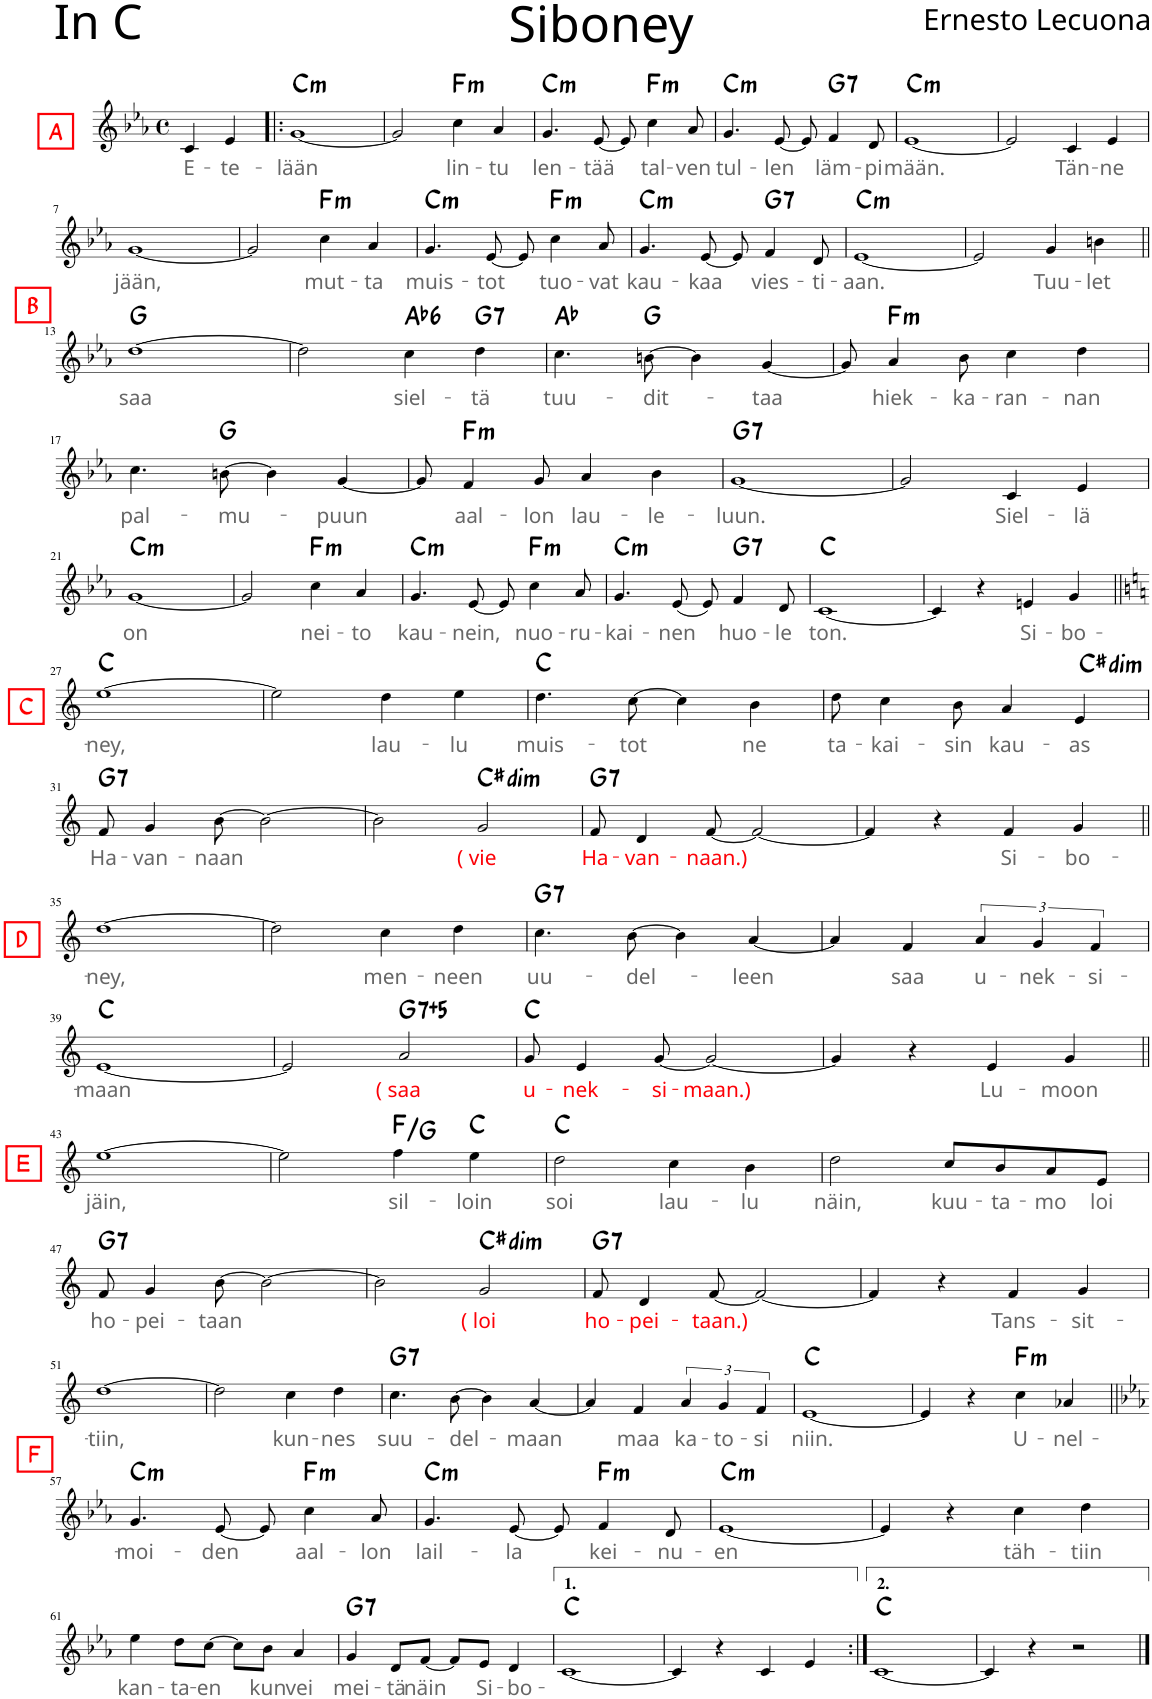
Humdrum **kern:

**kern	**text	**harte
*part1	*part1	*part1
*staff1	*staff1	*
*I"Piano	*	*
*I'Pno.	*	*
*clefG2	*	*
*k[b-e-a-]	*	*
*M4/4	*	*
*met(c)	*	*
=	=	=
!	!LO:LY:b:color=#666666	!
4c/	E-	.
!	!LO:LY:b:color=#666666	!
4e-/	-te-	.
=1!|:	=1!|:	=1!|:
!LO:TX:a:B:color=#FF0000:t=A	!	!
!	!LO:LY:b:color=#666666	!LO:H:kt=m
[1g	-lään	C:min
=2	=2	=2
2g/]	.	.
!	!LO:LY:b:color=#666666	!LO:H:kt=m
4cc\	lin-	F:min
!	!LO:LY:b:color=#666666	!
4a-/	-tu	.
=3	=3	=3
!	!LO:LY:b:color=#666666	!LO:H:kt=m
4.g/	len-	C:min
!	!LO:LY:b:color=#666666	!
[8e-/	-tää	.
8e-/]	.	.
!	!LO:LY:b:color=#666666	!LO:H:kt=m
4cc\	tal-	F:min
!	!LO:LY:b:color=#666666	!
8a-/	-ven	.
=4	=4	=4
!	!LO:LY:b:color=#666666	!LO:H:kt=m
4.g/	tul-	C:min
!	!LO:LY:b:color=#666666	!
[8e-/	-len	.
8e-/]	.	.
!	!LO:LY:b:color=#666666	!LO:H:kt=7
4f/	läm-	G:7
!	!LO:LY:b:color=#666666	!
8d/	-pi	.
=5	=5	=5
!	!LO:LY:b:color=#666666	!LO:H:kt=m
[1e-	mään.	C:min
=6	=6	=6
2e-/]	.	.
!	!LO:LY:b:color=#666666	!
4c/	Tän-	.
!	!LO:LY:b:color=#666666	!
4e-/	-ne	.
!!LO:LB:g=z
=7	=7	=7
!	!LO:LY:b:color=#666666	!
[1g	jään,	.
=8	=8	=8
2g/]	.	.
!	!LO:LY:b:color=#666666	!LO:H:kt=m
4cc\	mut-	F:min
!	!LO:LY:b:color=#666666	!
4a-/	-ta	.
=9	=9	=9
!	!LO:LY:b:color=#666666	!LO:H:kt=m
4.g/	muis-	C:min
!	!LO:LY:b:color=#666666	!
[8e-/	-tot	.
8e-/]	.	.
!	!LO:LY:b:color=#666666	!LO:H:kt=m
4cc\	tuo-	F:min
!	!LO:LY:b:color=#666666	!
8a-/	-vat	.
=10	=10	=10
!	!LO:LY:b:color=#666666	!LO:H:kt=m
4.g/	kau-	C:min
!	!LO:LY:b:color=#666666	!
[8e-/	-kaa	.
8e-/]	.	.
!	!LO:LY:b:color=#666666	!LO:H:kt=7
4f/	vies-	G:7
!	!LO:LY:b:color=#666666	!
8d/	-ti-	.
=11	=11	=11
!	!LO:LY:b:color=#666666	!LO:H:kt=m
[1e-	-aan.	C:min
=12	=12	=12
2e-/]	.	.
!	!LO:LY:b:color=#666666	!
4g/	Tuu-	.
!	!LO:LY:b:color=#666666	!
4bn\	-let	.
!!LO:LB:g=z
=13||	=13||	=13||
!LO:TX:a:B:color=#FF0000:t=B	!	!
!	!LO:LY:b:color=#666666	!
[1dd	saa	G:maj
=14	=14	=14
2dd\]	.	.
!	!LO:LY:b:color=#666666	!LO:H:kt=6
4cc\	siel-	Ab:maj6
!	!LO:LY:b:color=#666666	!LO:H:kt=7
4dd\	-tä	G:7
=15	=15	=15
!	!LO:LY:b:color=#666666	!
4.cc\	tuu-	Ab:maj
!	!LO:LY:b:color=#666666	!
[8bn\	-dit-	G:maj
4b\]	.	.
!	!LO:LY:b:color=#666666	!
[4g/	-taa	.
=16	=16	=16
8g/]	.	.
!	!LO:LY:b:color=#666666	!LO:H:kt=m
4a-/	hiek-	F:min
!	!LO:LY:b:color=#666666	!
8b-\	-ka-	.
!	!LO:LY:b:color=#666666	!
4cc\	-ran-	.
!	!LO:LY:b:color=#666666	!
4dd\	-nan	.
!!LO:LB:g=z
=17	=17	=17
!	!LO:LY:b:color=#666666	!
4.cc\	pal-	.
!	!LO:LY:b:color=#666666	!
[8bn\	-mu-	G:maj
4b\]	.	.
!	!LO:LY:b:color=#666666	!
[4g/	-puun	.
=18	=18	=18
8g/]	.	.
!	!LO:LY:b:color=#666666	!LO:H:kt=m
4f/	aal-	F:min
!	!LO:LY:b:color=#666666	!
8g/	-lon	.
!	!LO:LY:b:color=#666666	!
4a-/	lau-	.
!	!LO:LY:b:color=#666666	!
4b-\	-le-	.
=19	=19	=19
!	!LO:LY:b:color=#666666	!LO:H:kt=7
[1g	-luun.	G:7
=20	=20	=20
2g/]	.	.
!	!LO:LY:b:color=#666666	!
4c/	Siel-	.
!	!LO:LY:b:color=#666666	!
4e-/	-lä	.
!!LO:LB:g=z
=21	=21	=21
!	!LO:LY:b:color=#666666	!LO:H:kt=m
[1g	on	C:min
=22	=22	=22
2g/]	.	.
!	!LO:LY:b:color=#666666	!LO:H:kt=m
4cc\	nei-	F:min
!	!LO:LY:b:color=#666666	!
4a-/	-to	.
=23	=23	=23
!	!LO:LY:b:color=#666666	!LO:H:kt=m
4.g/	kau-	C:min
!	!LO:LY:b:color=#666666	!
[8e-/	-nein,	.
8e-/]	.	.
!	!LO:LY:b:color=#666666	!LO:H:kt=m
4cc\	nuo-	F:min
!	!LO:LY:b:color=#666666	!
8a-/	-ru-	.
=24	=24	=24
!	!LO:LY:b:color=#666666	!LO:H:kt=m
4.g/	-kai-	C:min
!	!LO:LY:b:color=#666666	!
(8e-/	-nen	.
8e-/)	.	.
!	!LO:LY:b:color=#666666	!LO:H:kt=7
4f/	huo-	G:7
!	!LO:LY:b:color=#666666	!
8d/	-le	.
=25	=25	=25
!	!LO:LY:b:color=#666666	!
[1c	ton.	C:maj
=26	=26	=26
4c/]	.	.
4r	.	.
!	!LO:LY:b:color=#666666	!
4en/	Si-	.
!	!LO:LY:b:color=#666666	!
4g/	-bo-	.
!!LO:LB:g=z
=27||	=27||	=27||
*k[]	*	*
!LO:TX:a:B:color=#FF0000:t=C	!	!
!	!LO:LY:b:color=#666666	!
[1ee	-ney,	C:maj
=28	=28	=28
2ee\]	.	.
!	!LO:LY:b:color=#666666	!
4dd\	lau-	.
!	!LO:LY:b:color=#666666	!
4ee\	-lu	.
=29	=29	=29
!	!LO:LY:b:color=#666666	!
4.dd\	muis-	C:maj
!	!LO:LY:b:color=#666666	!
[8cc\	-tot	.
4cc\]	.	.
!	!LO:LY:b:color=#666666	!
4b\	ne	.
=30	=30	=30
!	!LO:LY:b:color=#666666	!
8dd\	ta-	.
!	!LO:LY:b:color=#666666	!
4cc\	-kai-	.
!	!LO:LY:b:color=#666666	!
8b\	-sin	.
!	!LO:LY:b:color=#666666	!
4a/	kau-	.
!	!LO:LY:b:color=#666666	!LO:H:kt=dim
4e/	-as	C#:dim
!!LO:LB:g=z
=31	=31	=31
!	!LO:LY:b:color=#666666	!LO:H:kt=7
8f/	Ha-	G:7
!	!LO:LY:b:color=#666666	!
4g/	-van-	.
!	!LO:LY:b:color=#666666	!
[8b\	-naan	.
2b\_	.	.
=32	=32	=32
2b\]	.	.
!	!LO:LY:b:color=#FC0107	!LO:H:kt=dim
2g/	( vie	C#:dim
=33	=33	=33
!	!LO:LY:b:color=#FC0107	!LO:H:kt=7
8f/	Ha-	G:7
!	!LO:LY:b:color=#FC0107	!
4d/	-van-	.
!	!LO:LY:b:color=#FC0107	!
[8f/	-naan.)	.
2f/_	.	.
=34	=34	=34
4f/]	.	.
4r	.	.
!	!LO:LY:b:color=#666666	!
4f/	Si-	.
!	!LO:LY:b:color=#666666	!
4g/	-bo-	.
!!LO:LB:g=z
=35||	=35||	=35||
!LO:TX:a:B:color=#FF0000:t=D	!	!
!	!LO:LY:b:color=#666666	!
[1dd	-ney,	.
=36	=36	=36
2dd\]	.	.
!	!LO:LY:b:color=#666666	!
4cc\	men-	.
!	!LO:LY:b:color=#666666	!
4dd\	-neen	.
=37	=37	=37
!	!LO:LY:b:color=#666666	!LO:H:kt=7
4.cc\	uu-	G:7
!	!LO:LY:b:color=#666666	!
[8b\	-del-	.
4b\]	.	.
!	!LO:LY:b:color=#666666	!
[4a/	-leen	.
=38	=38	=38
4a/]	.	.
!	!LO:LY:b:color=#666666	!
4f/	saa	.
!	!LO:LY:b:color=#666666	!
6a/	u-	.
!	!LO:LY:b:color=#666666	!
6g/	-nek-	.
!	!LO:LY:b:color=#666666	!
6f/	-si-	.
!!LO:LB:g=z
=39	=39	=39
!	!LO:LY:b:color=#666666	!
[1e	-maan	C:maj
=40	=40	=40
2e/]	.	.
!	!LO:LY:b:color=#FC0107	!LO:H:kt=7
2a/	( saa	G:(3,#5,b7)
=41	=41	=41
!	!LO:LY:b:color=#FC0107	!
8g/	u-	C:maj
!	!LO:LY:b:color=#FC0107	!
4e/	-nek-	.
!	!LO:LY:b:color=#FC0107	!
[8g/	-si-	.
!	!LO:LY:b:color=#FC0107	!
2g/_	maan.)	.
=42	=42	=42
4g/]	.	.
4r	.	.
!	!LO:LY:b:color=#666666	!
4e/	Lu-	.
!	!LO:LY:b:color=#666666	!
4g/	-moon	.
!!LO:LB:g=z
=43||	=43||	=43||
!LO:TX:a:B:color=#FF0000:t=E	!	!
!	!LO:LY:b:color=#666666	!
[1ee	jäin,	.
=44	=44	=44
2ee\]	.	.
!	!LO:LY:b:color=#666666	!
4ff\	sil-	F:maj/2
!	!LO:LY:b:color=#666666	!
4ee\	-loin	C:maj
=45	=45	=45
!	!LO:LY:b:color=#666666	!
2dd\	soi	C:maj
!	!LO:LY:b:color=#666666	!
4cc\	lau-	.
!	!LO:LY:b:color=#666666	!
4b\	-lu	.
=46	=46	=46
!	!LO:LY:b:color=#666666	!
2dd\	näin,	.
!	!LO:LY:b:color=#666666	!
8cc/L	kuu-	.
!	!LO:LY:b:color=#666666	!
8b/	-ta-	.
!	!LO:LY:b:color=#666666	!
8a/	-mo	.
!	!LO:LY:b:color=#666666	!
8e/J	loi	.
!!LO:LB:g=z
=47	=47	=47
!	!LO:LY:b:color=#666666	!LO:H:kt=7
8f/	ho-	G:7
!	!LO:LY:b:color=#666666	!
4g/	-pei-	.
!	!LO:LY:b:color=#666666	!
[8b\	-taan	.
2b\_	.	.
=48	=48	=48
2b\]	.	.
!	!LO:LY:b:color=#FC0107	!LO:H:kt=dim
2g/	( loi	C#:dim
=49	=49	=49
!	!LO:LY:b:color=#FC0107	!LO:H:kt=7
8f/	ho-	G:7
!	!LO:LY:b:color=#FC0107	!
4d/	-pei-	.
!	!LO:LY:b:color=#FC0107	!
[8f/	-taan.)	.
2f/_	.	.
=50	=50	=50
4f/]	.	.
4r	.	.
!	!LO:LY:b:color=#666666	!
4f/	Tans-	.
!	!LO:LY:b:color=#666666	!
4g/	-sit-	.
!!LO:LB:g=z
=51	=51	=51
!	!LO:LY:b:color=#666666	!
[1dd	-tiin,	.
=52	=52	=52
2dd\]	.	.
!	!LO:LY:b:color=#666666	!
4cc\	kun-	.
!	!LO:LY:b:color=#666666	!
4dd\	-nes	.
=53	=53	=53
!	!LO:LY:b:color=#666666	!LO:H:kt=7
4.cc\	suu-	G:7
!	!LO:LY:b:color=#666666	!
[8b\	-del-	.
4b\]	.	.
!	!LO:LY:b:color=#666666	!
[4a/	-maan	.
=54	=54	=54
4a/]	.	.
!	!LO:LY:b:color=#666666	!
4f/	maa	.
!	!LO:LY:b:color=#666666	!
6a/	ka-	.
!	!LO:LY:b:color=#666666	!
6g/	-to-	.
!	!LO:LY:b:color=#666666	!
6f/	-si	.
=55	=55	=55
!	!LO:LY:b:color=#666666	!
[1e	niin.	C:maj
=56	=56	=56
4e/]	.	.
4r	.	.
!	!LO:LY:b:color=#666666	!LO:H:kt=m
4cc\	U-	F:min
!	!LO:LY:b:color=#666666	!
4a-X/	-nel-	.
!!LO:LB:g=z
=57||	=57||	=57||
*k[b-e-a-]	*	*
!LO:TX:a:B:color=#FF0000:t=F	!	!
!	!LO:LY:b:color=#666666	!LO:H:kt=m
4.g/	-moi-	C:min
!	!LO:LY:b:color=#666666	!
[8e-/	-den	.
8e-/]	.	.
!	!LO:LY:b:color=#666666	!LO:H:kt=m
4cc\	aal-	F:min
!	!LO:LY:b:color=#666666	!
8a-/	-lon	.
=58	=58	=58
!	!LO:LY:b:color=#666666	!LO:H:kt=m
4.g/	lail-	C:min
!	!LO:LY:b:color=#666666	!
[8e-/	-la	.
8e-/]	.	.
!	!LO:LY:b:color=#666666	!LO:H:kt=m
4f/	kei-	F:min
!	!LO:LY:b:color=#666666	!
8d/	-nu-	.
=59	=59	=59
!	!LO:LY:b:color=#666666	!LO:H:kt=m
[1e-	-en	C:min
=60	=60	=60
4e-/]	.	.
4r	.	.
!	!LO:LY:b:color=#666666	!
4cc\	täh-	.
!	!LO:LY:b:color=#666666	!
4dd\	-tiin	.
!!LO:LB:g=z
=61	=61	=61
!	!LO:LY:b:color=#666666	!
4ee-\	kan-	.
!	!LO:LY:b:color=#666666	!
8dd\L	-ta-	.
!	!LO:LY:b:color=#666666	!
[8cc\J	-en	.
8cc\L]	.	.
!	!LO:LY:b:color=#666666	!
8b-\J	kun	.
!	!LO:LY:b:color=#666666	!
4a-/	vei	.
=62	=62	=62
!	!LO:LY:b:color=#666666	!LO:H:kt=7
4g/	mei-	G:7
!	!LO:LY:b:color=#666666	!
8d/L	-tä	.
!	!LO:LY:b:color=#666666	!
[8f/J	näin	.
8f/L]	.	.
!	!LO:LY:b:color=#666666	!
8e-/J	Si-	.
!	!LO:LY:b:color=#666666	!
4d/	-bo-	.
=63	=63	=63
[1c	.	C:maj
=64	=64	=64
4c/]	.	.
4r	.	.
4c/	.	.
4e-/	.	.
=65:|!	=65:|!	=65:|!
[1c	.	C:maj
=66	=66	=66
4c/]	.	.
4r	.	.
2r	.	.
==	==	==
*-	*-	*-
